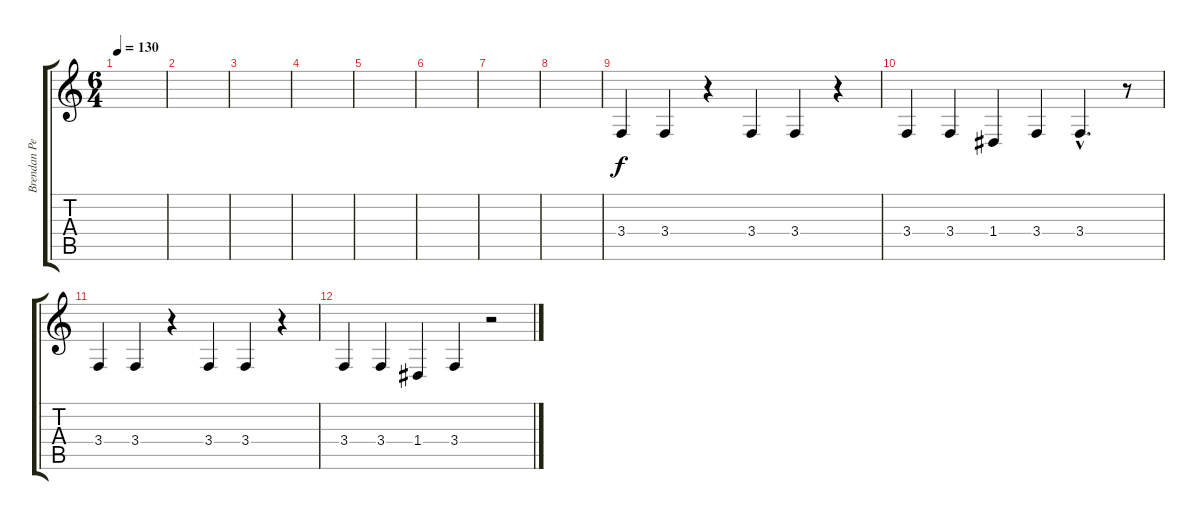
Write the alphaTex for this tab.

\track ("Brendan Perry" "Brendan Pe") {instrument baritonesax}
\staff {score tabs}
\tuning (E4 B3 G3 D3 A2 E2) {hide}
\ts (6 4)
\tempo 130
\clef g2
\ks c
|
|
|
|
|
|
|
|
3.4.4 3.4.4 r.4 3.4.4 3.4.4 r.4 |
3.4.4 3.4.4 1.4.4 3.4.4 3.4{hac}.4{d} r.8 |
3.4.4 3.4.4 r.4 3.4.4 3.4.4 r.4 |
3.4.4 3.4.4 1.4.4 3.4.4 r.2
